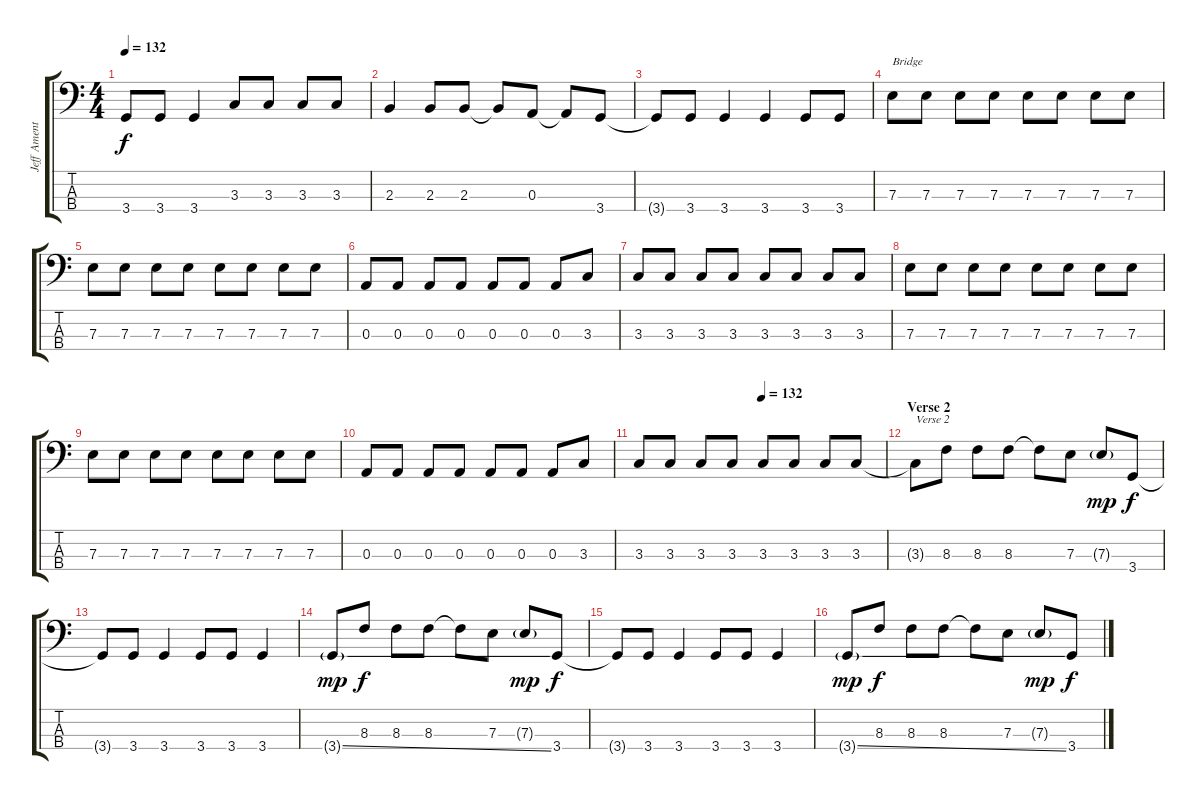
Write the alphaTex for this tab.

\track ("Jeff Ament" "Jeff Ament") {instrument electricbassfinger}
\staff {score tabs}
\tuning (G2 D2 A1 E1) {hide}
\ts (4 4)
\tempo 132
\clef f4
\ks c
3.4{t}.8{dy f} 3.4.8 3.4.4 3.3.8 3.3.8 3.3.8 3.3.8 |
2.3.4 2.3.8 2.3.8 2.3{t}.8 0.3.8 0.3{t}.8 3.4.8 |
3.4{t}.8 3.4.8 3.4.4 3.4.4 3.4.8 3.4.8 |
7.3.8{txt "Bridge"} 7.3.8 7.3.8 7.3.8 7.3.8 7.3.8 7.3.8 7.3.8 |
7.3.8 7.3.8 7.3.8 7.3.8 7.3.8 7.3.8 7.3.8 7.3.8 |
0.3.8 0.3.8 0.3.8 0.3.8 0.3.8 0.3.8 0.3.8 3.3.8 |
3.3.8 3.3.8 3.3.8 3.3.8 3.3.8 3.3.8 3.3.8 3.3.8 |
7.3.8 7.3.8 7.3.8 7.3.8 7.3.8 7.3.8 7.3.8 7.3.8 |
7.3.8 7.3.8 7.3.8 7.3.8 7.3.8 7.3.8 7.3.8 7.3.8 |
0.3.8 0.3.8 0.3.8 0.3.8 0.3.8 0.3.8 0.3.8 3.3.8 |
\tempo (132 0.5)
3.3.8 3.3.8 3.3.8 3.3.8 3.3.8 3.3.8 3.3.8 3.3.8 |
\section ("" "Verse 2")
3.3{t}.8{txt "Verse 2"} 8.3.8 8.3.8 8.3.8 8.3{t}.8 7.3.8 7.3{g}.8{dy mp} 3.4.8{dy f} |
3.4{t}.8 3.4.8 3.4.4 3.4.8 3.4.8 3.4.4 |
3.4{ss g}.8{dy mp} 8.3.8{dy f} 8.3.8 8.3.8 8.3{t}.8 7.3.8 7.3{g}.8{dy mp} 3.4.8{dy f} |
3.4{t}.8 3.4.8 3.4.4 3.4.8 3.4.8 3.4.4 |
3.4{ss g}.8{dy mp} 8.3.8{dy f} 8.3.8 8.3.8 8.3{t}.8 7.3.8 7.3{g}.8{dy mp} 3.4.8{dy f}
